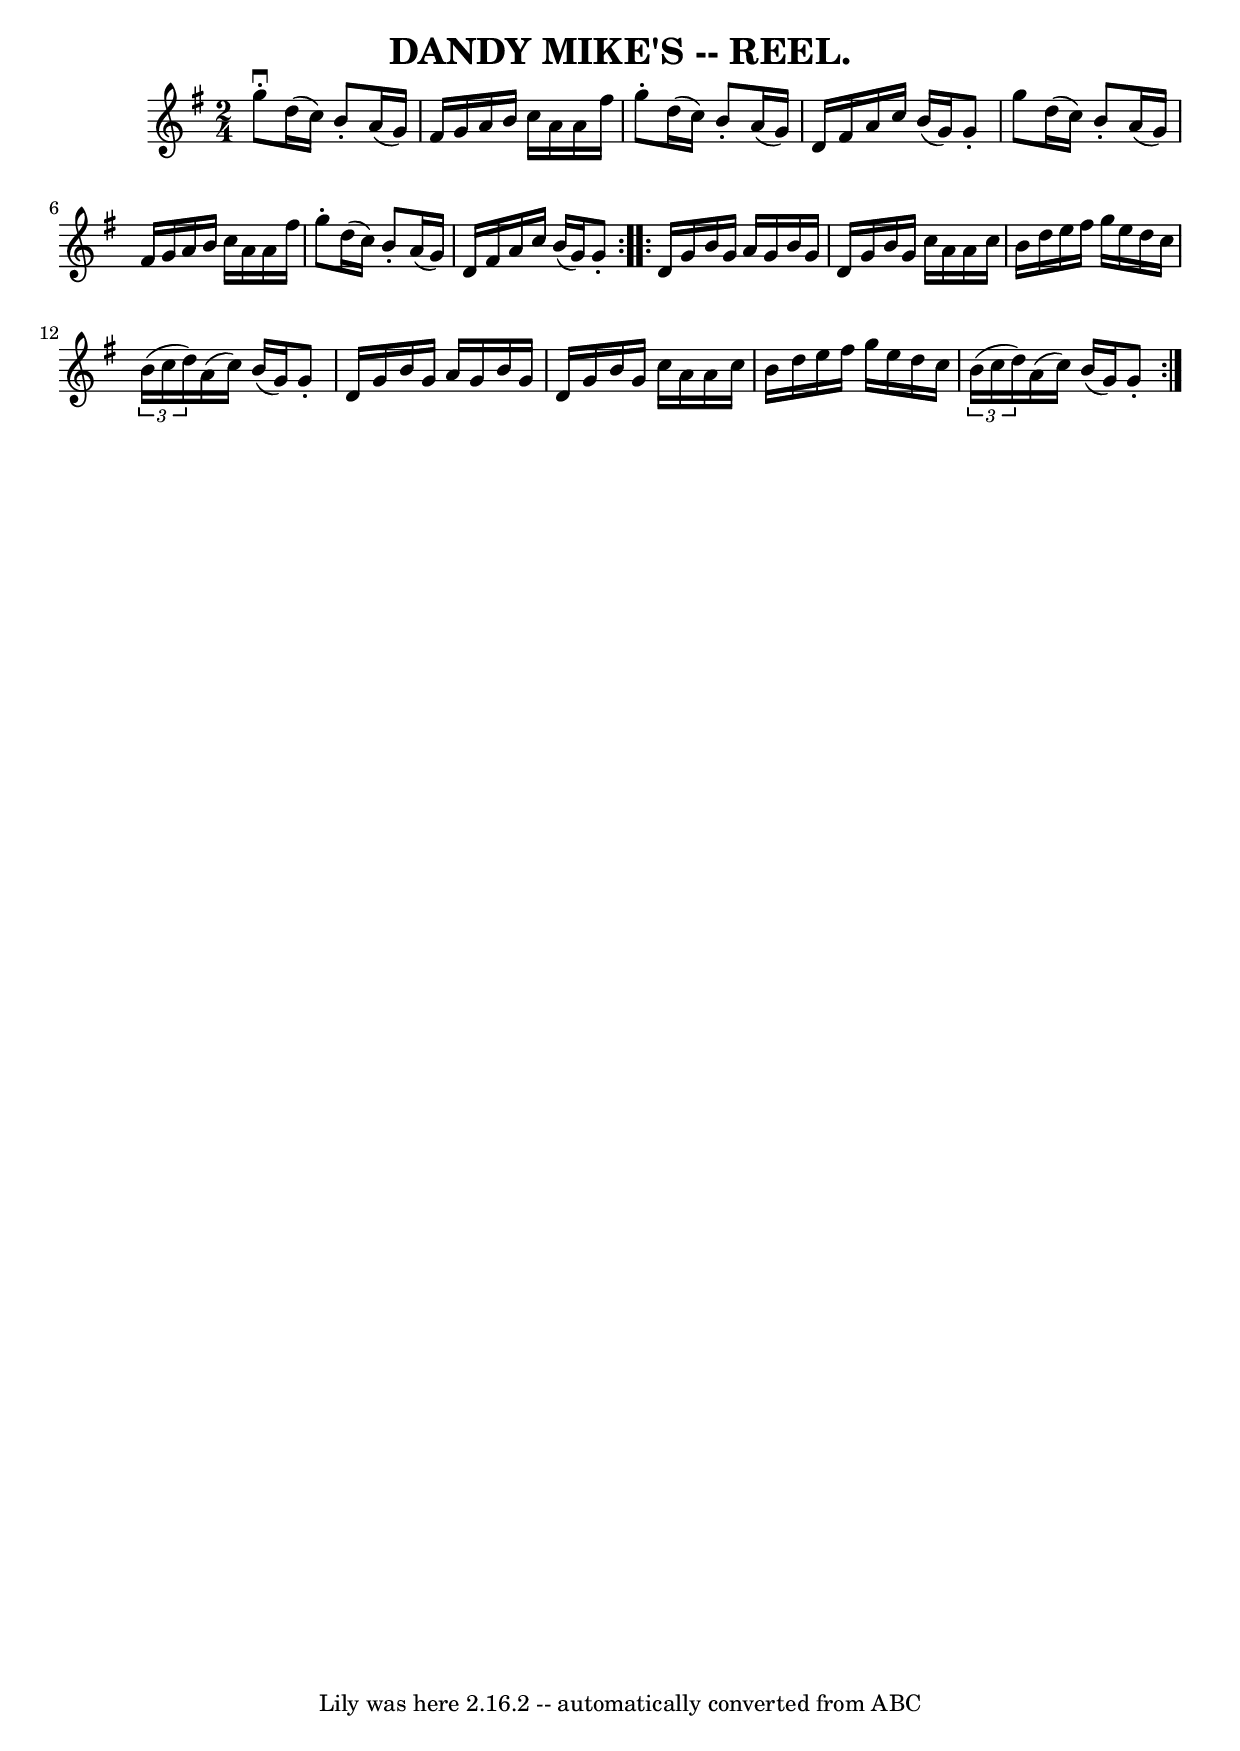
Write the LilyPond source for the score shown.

\version "2.16.2"
\include "Mammoth.ily"
\header {
 crossRefNumber = "1"
 footnotes = ""
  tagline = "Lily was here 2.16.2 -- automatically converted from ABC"
  title = "DANDY MIKE'S -- REEL."

}
voicedefault =  {



  \repeat volta 2 {

    \time 2/4 
    \key g \major
 g''8^\downbow-. d''16 (c''16) b'8-. a'16 (g'16)  |
 fs'16 g'16 a'16 b'16 c''16 a'16 a'16 fs''16   |
 g''8-. d''16 (c''16) b'8-. a'16 ( g'16)  |
 d'16 fs'16 a'16 c''16 b'16 (g'16) g'8-. |
 g''8 d''16 (c''16) b'8-. a'16 (g'16)  |
 fs'16 g'16 a'16 b'16 c''16 a'16 a'16 fs''16   |
 g''8-. d''16 (c''16) b'8-. a'16 (g'16) |
    
 d'16 fs'16 a'16 c''16 b'16 (g'16) g'8-. 
  }     

  \repeat volta 2 {
 d'16 g'16 b'16 g'16 a'16 g'16 b'16 g'16   |
 d'16 g'16 b'16 g'16 c''16 a'16 a'16 c''16  |
 b'16 d''16 e''16 fs''16 g''16 e''16 d''16 c''16   |
    \times 2/3 { b'16 (c''16 d''16)  	       } a'16 (c''16 ) b'16 (g'16) g'8-.  |
 d'16 g'16 b'16 g'16 a'16 g'16 b'16 g'16   |
 d'16 g'16 b'16 g'16 c''16 a'16 a'16 c''16   |
 b'16 d''16 e''16 fs''16 g''16 e''16 d''16 c''16   |
    \times 2/3 { b'16 (c''16 d''16  
		) 
	       } a'16 (c''16) b'16 (g'16) g'8-. 
  }   

}

\score{
  <<

    \context Staff="default"
    {
      \voicedefault 
      
    }

  >>
  \layout {
    
  }
  \midi {
  }

}
